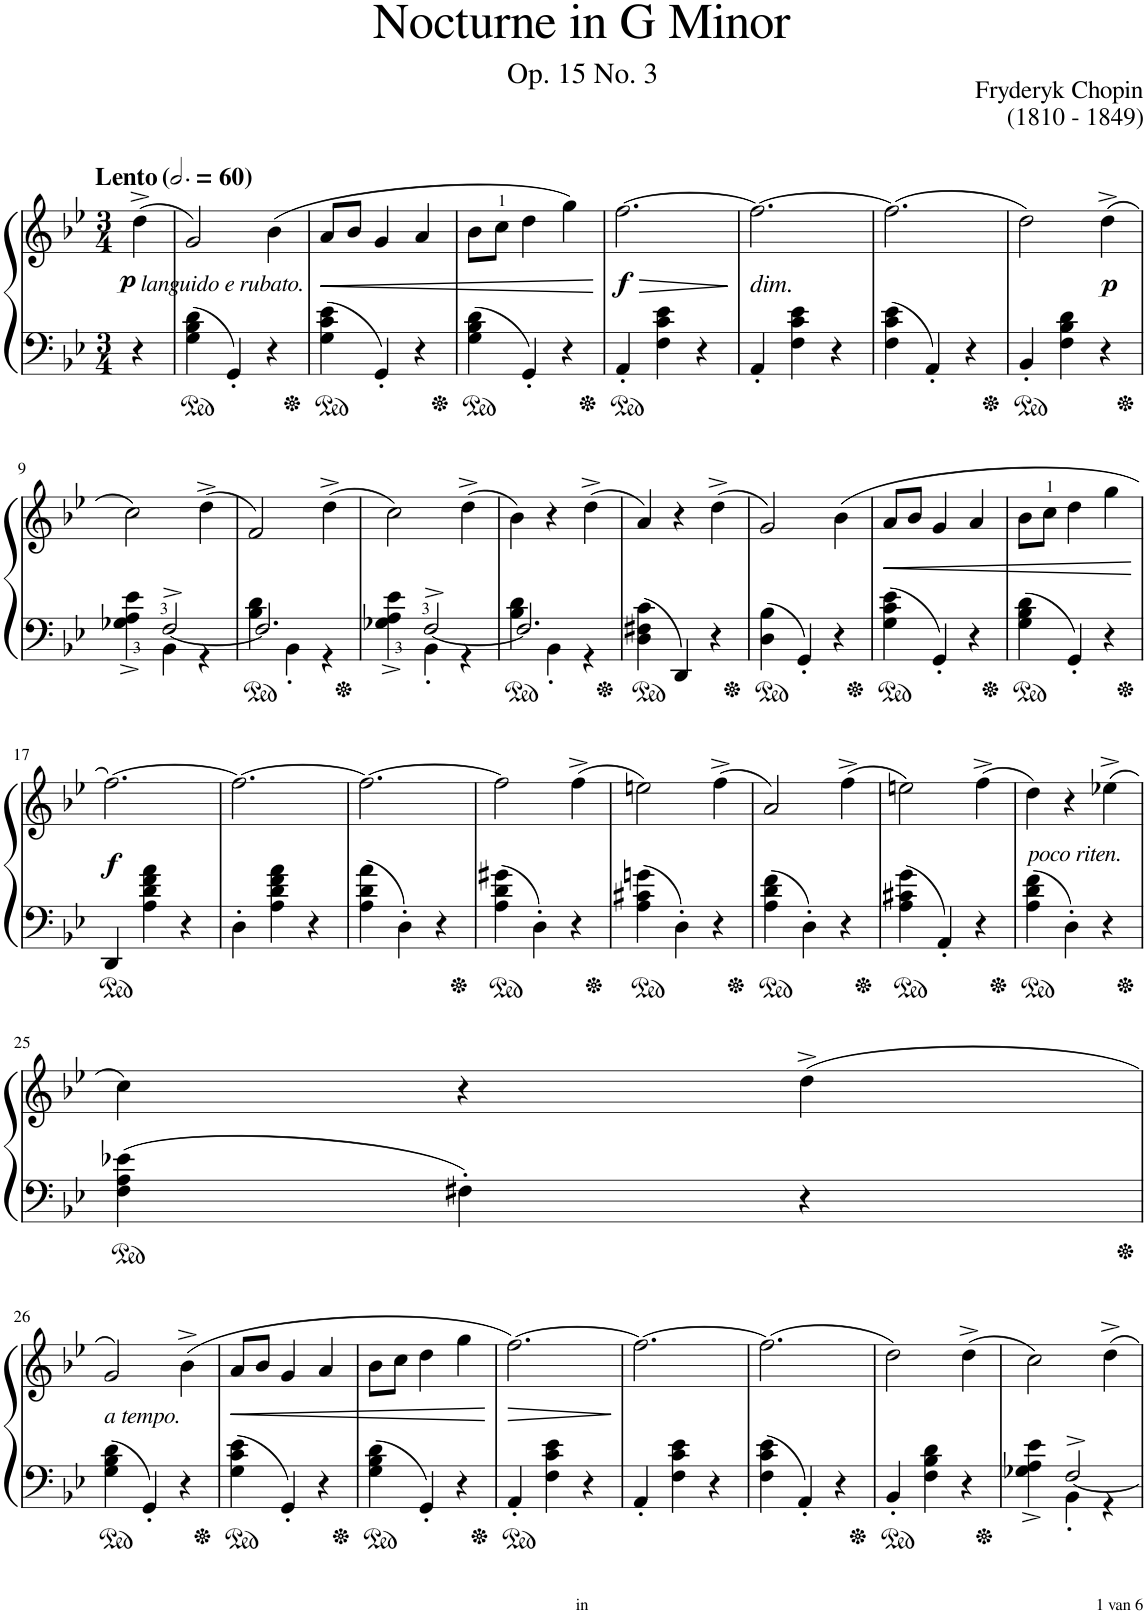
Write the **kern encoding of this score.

**kern	**kern	**dynam
*part1	*part1	*part1
*staff2	*staff1	*staff1/2
*I"Piano	*	*
*I'Pno.	*	*
*clefF4	*clefG2	*
*k[b-e-]	*k[b-e-]	*
*M3/4	*M3/4	*
*MM180	*MM180	*
=1	=1	=1
!	!LO:TX:a:B:t=Lento	!
!	!LO:TX:b:i:t=languido e rubato.	!
!	!	!LO:DY:b
4r	(4dd^\	p
=2	=2	=2
4G\ 4B-\ 4d\	2g/)	.
4GG'/	.	.
4r	(4b-\	.
=3	=3	=3
!	!	!LO:HP:b
4G\ 4c\ 4e-\	8a/L	<
.	8b-/J	.
4GG'/	4g/	.
4r	4a/	.
=4	=4	=4
4G\ 4B-\ 4d\	8b-\L	.
.	8cc\J	.
4GG'/	4dd\	.
4r	4gg\)	.
.	.	[
=5	=5	=5
!	!	!LO:HP:b
!	!	!LO:DY:n=1:b
4AA'/	[2.ff\	> f
4F\ 4c\ 4e-\	.	.
4r	.	.
.	.	]
=6	=6	=6
!	!LO:TX:b:i:t=dim.	!
4AA'/	2.ff\_	.
4F\ 4c\ 4e-\	.	.
4r	.	.
=7	=7	=7
4F\ 4c\ 4e-\	(2.ff\]	.
4AA'/	.	.
4r	.	.
=8	=8	=8
4BB-'/	2dd\)	.
4F\ 4B-\ 4d\	.	.
!	!	!LO:DY:b
4r	(4dd^\	p
!!LO:LB:g=z
=9	=9	=9
*^	*	*
4G-X\^< 4A\^< 4e-\^<	4ryy	2cc\)	.
[<2F^/	4BB-\	.	.
.	4r	(4dd^\	.
=10	=10	=10	=10
2.F/]	4B-\ 4d\	2f/)	.
.	4BB-'\	.	.
.	4r	(4dd^\	.
=11	=11	=11	=11
4G-X\^< 4A\^< 4e-\^<	4ryy	2cc\)	.
[<2F^/	4BB-'\	.	.
.	4r	(4dd^\	.
=12	=12	=12	=12
2.F/]	4B-\ 4d\	4b-\)	.
.	4BB-'\	4r	.
.	4r	(4dd^\	.
*v	*v	*	*
=13	=13	=13
4D\ 4F#X\ 4c\	4a/)	.
4DD/	4r	.
4r	(4dd^\	.
=14	=14	=14
4D\ 4B-\	2g/)	.
4GG'/	.	.
4r	(4b-\	.
=15	=15	=15
!	!	!LO:HP:b
4G\ 4c\ 4e-\	8a/L	<
.	8b-/J	.
4GG'/	4g/	.
4r	4a/	.
=16	=16	=16
4G\ 4B-\ 4d\	8b-\L	.
.	8cc\J	.
4GG'/	4dd\	.
4r	4gg\	.
.	.	[
!!LO:LB:g=z
=17	=17	=17
!	!	!LO:DY:b
4DD/	[2.ff\)	f
4A\ 4d\ 4f\ 4a\	.	.
4r	.	.
=18	=18	=18
4D'\	2.ff\_	.
4A\ 4d\ 4f\ 4a\	.	.
4r	.	.
=19	=19	=19
4A\ 4d\ 4a\	2.ff\_	.
4D'\	.	.
4r	.	.
=20	=20	=20
4A\ 4d\ 4g#X\	2ff\]	.
4D'\	.	.
4r	(4ff^\	.
=21	=21	=21
4A\ 4c#X\ 4gn\	2een\)	.
4D'\	.	.
4r	(4ff^\	.
=22	=22	=22
4A\ 4d\ 4f\	2a/)	.
4D'\	.	.
4r	(4ff^\	.
=23	=23	=23
4A\ 4c#X\ 4g\	2een\)	.
4AA'/	.	.
4r	(4ff^\	.
=24	=24	=24
!	!LO:TX:b:i:t=poco riten.	!
4A\ 4d\ 4f\	4dd\)	.
4D'\	4r	.
4r	(4ee-X^\	.
!!LO:LB:g=z
=25	=25	=25
4F\ 4A\ 4e-X\	4cc\)	.
4F#X'\	4r	.
4r	(4dd^\	.
!!LO:LB:g=z
=26	=26	=26
!	!LO:TX:b:i:t=a tempo.	!
4G\ 4B-\ 4d\	2g/)	.
4GG'/	.	.
4r	(4b-^\	.
=27	=27	=27
!	!	!LO:HP:b
4G\ 4c\ 4e-\	8a/L	<
.	8b-/J	.
4GG'/	4g/	.
4r	4a/	.
=28	=28	=28
4G\ 4B-\ 4d\	8b-\L	.
.	8cc\J	.
4GG'/	4dd\	.
4r	4gg\	.
.	.	[
=29	=29	=29
!	!	!LO:HP:b
4AA'/	[2.ff\)	>
4F\ 4c\ 4e-\	.	.
4r	.	.
.	.	]
=30	=30	=30
4AA'/	2.ff\_	.
4F\ 4c\ 4e-\	.	.
4r	.	.
=31	=31	=31
4F\ 4c\ 4e-\	(2.ff\]	.
4AA'/	.	.
4r	.	.
=32	=32	=32
4BB-'/	2dd\)	.
4F\ 4B-\ 4d\	.	.
4r	(4dd^\	.
=33	=33	=33
*^	*	*
4G-X\^< 4A\^< 4e-\^<	4ryy	2cc\)	.
[<2F^/	4BB-'\	.	.
.	4r	4dd^\	.
*v	*v	*	*
=	=	=
*-	*-	*-
